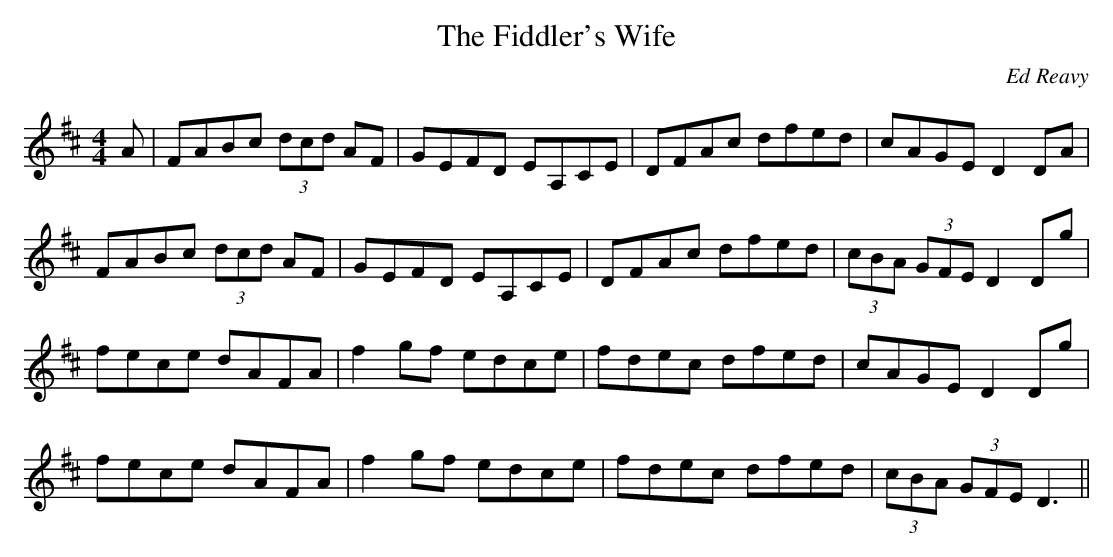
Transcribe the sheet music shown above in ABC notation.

X:1
T:The Fiddler's Wife
C:Ed Reavy
M:4/4
L:1/8
K:D
A|FABc (3dcd AF|GEFD EA,CE|DFAc dfed|cAGE D2 DA|
FABc (3dcd AF|GEFD EA,CE|DFAc dfed|(3cBA (3GFE D2 Dg|
fece dAFA|f2 gf edce|fdec dfed|cAGE D2 Dg|
fece dAFA|f2 gf edce|fdec dfed|(3cBA (3GFE D3||
